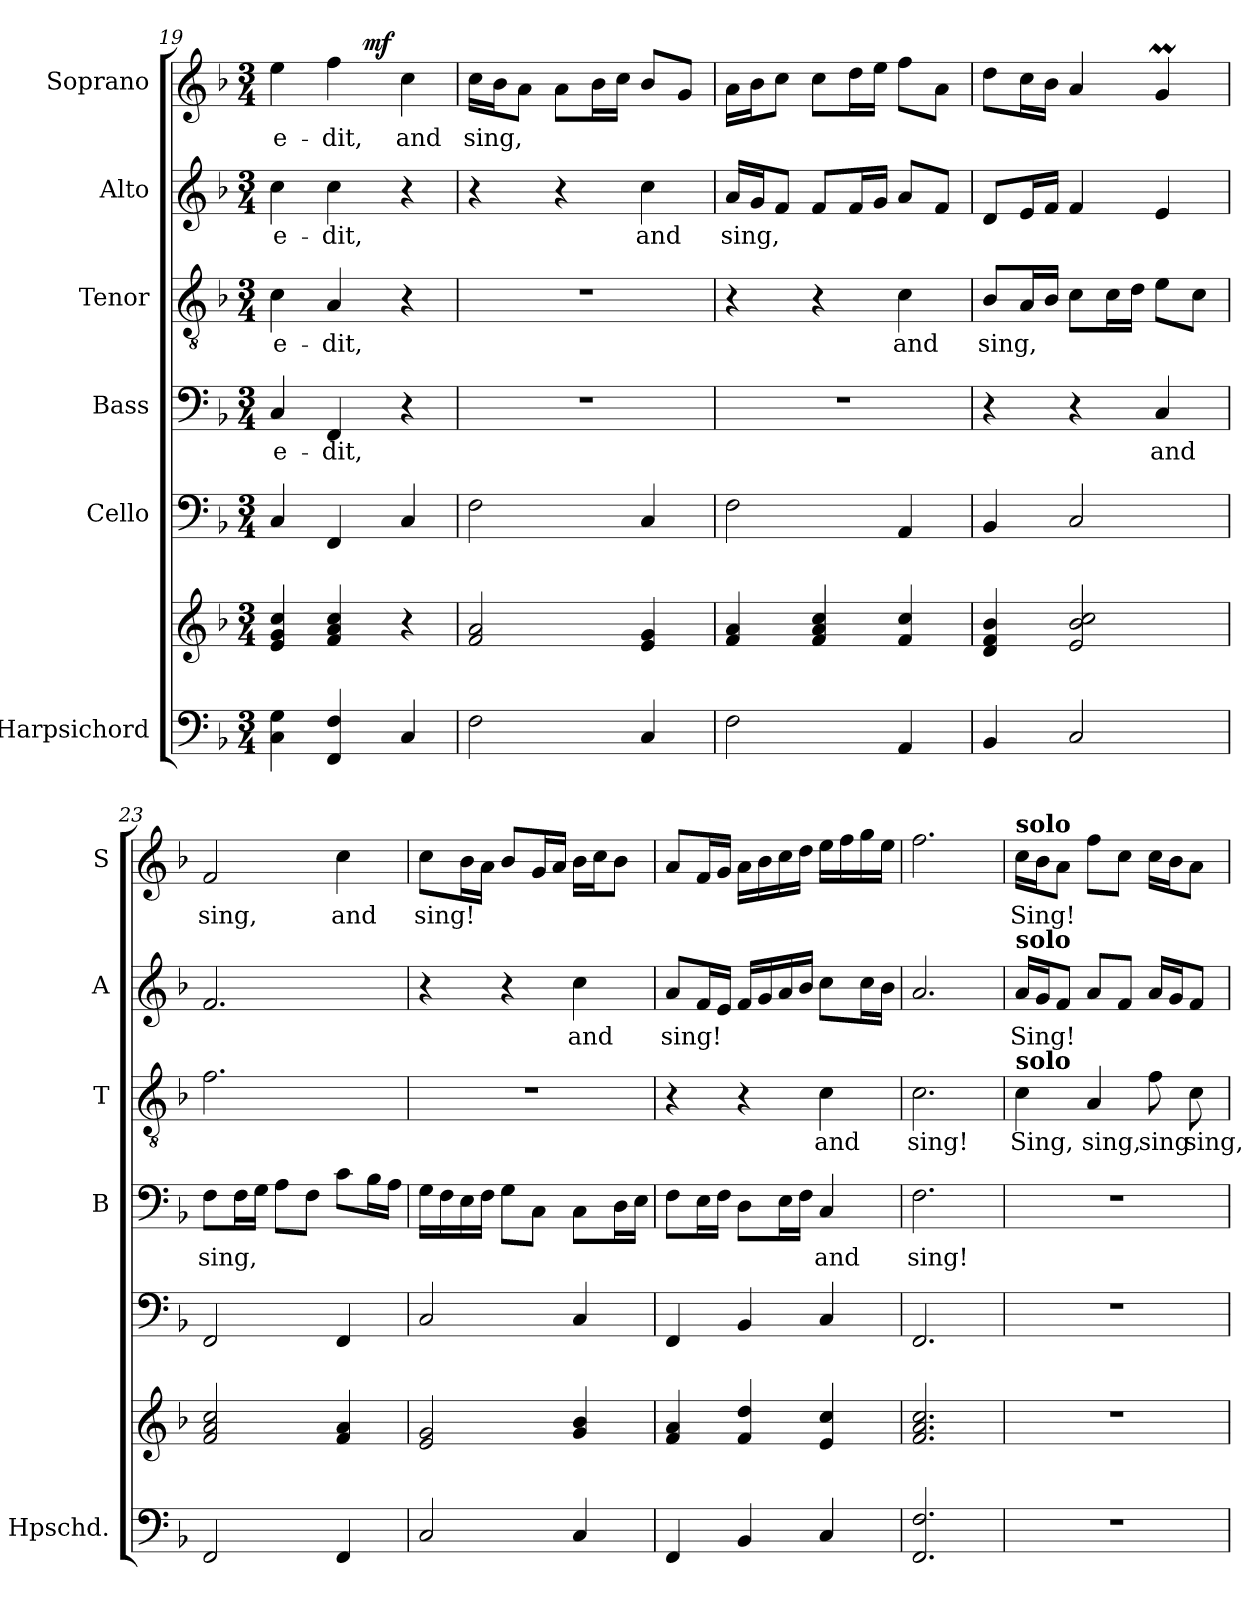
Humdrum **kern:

**kern	**kern	**kern	**kern	**text	**kern	**text	**kern	**text	**kern	**text	**dynam
*part6	*part6	*part5	*part4	*part4	*part3	*part3	*part2	*part2	*part1	*part1	*part1
*staff7	*staff6	*staff5	*staff4	*staff4	*staff3	*staff3	*staff2	*staff2	*staff1	*staff1	*staff1
*I"Harpsichord	*	*I"Cello	*I"Bass	*	*I"Tenor	*	*I"Alto	*	*I"Soprano	*	*
*I'Hpschd.	*	*	*I'B	*	*I'T	*	*I'A	*	*I'S	*	*
*clefF4	*clefG2	*clefF4	*clefF4	*	*clefGv2	*	*clefG2	*	*clefG2	*	*
*k[b-]	*k[b-]	*k[b-]	*k[b-]	*	*k[b-]	*	*k[b-]	*	*k[b-]	*	*
*F:	*F:	*F:	*F:	*	*F:	*	*F:	*	*F:	*	*
*M3/4	*M3/4	*M3/4	*M3/4	*	*M3/4	*	*M3/4	*	*M3/4	*	*
=19	=19	=19	=19	=19	=19	=19	=19	=19	=19	=19	=19
*	*	*	*	*	*	*	*	*	*^	*	*
4C\ 4G\	4e/ 4g/ 4cc/	4C/	4C/	e-	4c\	e-	4cc\	e-	4ee\	4.ryy	e-	.
4FF/ 4F/	4f/ 4a/ 4cc/	4FF/	4FF/	-dit,	4A/	-dit,	4cc\	-dit,	4ff\	.	-dit,	.
!	!	!	!	!	!	!	!	!	!	!	!	!LO:DY:b
.	.	.	.	.	.	.	.	.	.	4.ryy	.	mf
4C/	4r	4C/	4r	.	4r	.	4r	.	4cc\	.	and	.
*	*	*	*	*	*	*	*	*	*v	*v	*	*
=20	=20	=20	=20	=20	=20	=20	=20	=20	=20	=20	=20
2F\	2f/ 2a/	2F\	2.r	.	2.r	.	4r	.	16cc\LL	sing,	.
.	.	.	.	.	.	.	.	.	16b-\J	.	.
.	.	.	.	.	.	.	.	.	8a\J	.	.
.	.	.	.	.	.	.	4r	.	8a\L	.	.
.	.	.	.	.	.	.	.	.	16b-\L	.	.
.	.	.	.	.	.	.	.	.	16cc\JJ	.	.
4C/	4e/ 4g/	4C/	.	.	.	.	4cc\	and	8b-/L	.	.
.	.	.	.	.	.	.	.	.	8g/J	.	.
!!LO:PB:g=z
=21	=21	=21	=21	=21	=21	=21	=21	=21	=21	=21	=21
2F\	4f/ 4a/	2F\	2.r	.	4r	.	16a/LL	sing,	16a\LL	.	.
.	.	.	.	.	.	.	16g/J	.	16b-\J	.	.
.	.	.	.	.	.	.	8f/J	.	8cc\J	.	.
.	4f/ 4a/ 4cc/	.	.	.	4r	.	8f/L	.	8cc\L	.	.
.	.	.	.	.	.	.	16f/L	.	16dd\L	.	.
.	.	.	.	.	.	.	16g/JJ	.	16ee\JJ	.	.
4AA/	4f/ 4cc/	4AA/	.	.	4c\	and	8a/L	.	8ff\L	.	.
.	.	.	.	.	.	.	8f/J	.	8a\J	.	.
=22	=22	=22	=22	=22	=22	=22	=22	=22	=22	=22	=22
4BB-/	4d/ 4f/ 4b-/	4BB-/	4r	.	8B-/L	sing,	8d/L	.	8dd\L	.	.
.	.	.	.	.	16A/L	.	16e/L	.	16cc\L	.	.
.	.	.	.	.	16B-/JJ	.	16f/JJ	.	16b-\JJ	.	.
2C/	2e/ 2b-/ 2cc/	2C/	4r	.	8c\L	.	4f/	.	4a/	.	.
.	.	.	.	.	16c\L	.	.	.	.	.	.
.	.	.	.	.	16d\JJ	.	.	.	.	.	.
.	.	.	4C/	and	8e\L	.	4e/	.	4gM/	.	.
.	.	.	.	.	8c\J	.	.	.	.	.	.
=23	=23	=23	=23	=23	=23	=23	=23	=23	=23	=23	=23
2FF/	2f/ 2a/ 2cc/	2FF/	8F\L	sing,	2.f\	.	2.f/	.	2f/	sing,	.
.	.	.	16F\L	.	.	.	.	.	.	.	.
.	.	.	16G\JJ	.	.	.	.	.	.	.	.
.	.	.	8A\L	.	.	.	.	.	.	.	.
.	.	.	8F\J	.	.	.	.	.	.	.	.
4FF/	4f/ 4a/	4FF/	8c\L	.	.	.	.	.	4cc\	and	.
.	.	.	16B-\L	.	.	.	.	.	.	.	.
.	.	.	16A\JJ	.	.	.	.	.	.	.	.
=24	=24	=24	=24	=24	=24	=24	=24	=24	=24	=24	=24
2C/	2e/ 2g/	2C/	16G\LL	.	2.r	.	4r	.	8cc\L	sing!	.
.	.	.	16F\	.	.	.	.	.	.	.	.
.	.	.	16E\	.	.	.	.	.	16b-\L	.	.
.	.	.	16F\JJ	.	.	.	.	.	16a\JJ	.	.
.	.	.	8G\L	.	.	.	4r	.	8b-/L	.	.
.	.	.	8C\J	.	.	.	.	.	16g/L	.	.
.	.	.	.	.	.	.	.	.	16a/JJ	.	.
4C/	4g/ 4b-/	4C/	8C\L	.	.	.	4cc\	and	16b-\LL	.	.
.	.	.	.	.	.	.	.	.	16cc\J	.	.
.	.	.	16D\L	.	.	.	.	.	8b-\J	.	.
.	.	.	16E\JJ	.	.	.	.	.	.	.	.
=25	=25	=25	=25	=25	=25	=25	=25	=25	=25	=25	=25
4FF/	4f/ 4a/	4FF/	8F\L	.	4r	.	8a/L	sing!	8a/L	.	.
.	.	.	16E\L	.	.	.	16f/L	.	16f/L	.	.
.	.	.	16F\JJ	.	.	.	16e/JJ	.	16g/JJ	.	.
4BB-/	4f/ 4dd/	4BB-/	8D\L	.	4r	.	16f/LL	.	16a\LL	.	.
.	.	.	.	.	.	.	16g/	.	16b-\	.	.
.	.	.	16E\L	.	.	.	16a/	.	16cc\	.	.
.	.	.	16F\JJ	.	.	.	16b-/JJ	.	16dd\JJ	.	.
4C/	4e/ 4cc/	4C/	4C/	and	4c\	and	8cc\L	.	16ee\LL	.	.
.	.	.	.	.	.	.	.	.	16ff\	.	.
.	.	.	.	.	.	.	16cc\L	.	16gg\	.	.
.	.	.	.	.	.	.	16b-\JJ	.	16ee\JJ	.	.
!!LO:LB:g=z
=26	=26	=26	=26	=26	=26	=26	=26	=26	=26	=26	=26
2.FF/ 2.F/	2.f/ 2.a/ 2.cc/	2.FF/	2.F\	sing!	2.c\	sing!	2.a/	.	2.ff\	.	.
=27	=27	=27	=27	=27	=27	=27	=27	=27	=27	=27	=27
!	!	!	!	!	!	!	!	!	!LO:TX:a:B:t=solo	!	!
!	!	!	!	!	!	!	!LO:TX:a:B:t=solo	!	!	!	!
!	!	!	!	!	!LO:TX:a:B:t=solo	!	!	!	!	!	!
2.r	2.r	2.r	2.r	.	4c\	Sing,	16a/LL	Sing!	16cc\LL	Sing!	.
.	.	.	.	.	.	.	16g/J	.	16b-\J	.	.
.	.	.	.	.	.	.	8f/J	.	8a\J	.	.
.	.	.	.	.	4A/	sing,	8a/L	.	8ff\L	.	.
.	.	.	.	.	.	.	8f/J	.	8cc\J	.	.
.	.	.	.	.	8f\	sing	16a/LL	.	16cc\LL	.	.
.	.	.	.	.	.	.	16g/J	.	16b-\J	.	.
.	.	.	.	.	8c\	sing,	8f/J	.	8a\J	.	.
=	=	=	=	=	=	=	=	=	=	=	=
*-	*-	*-	*-	*-	*-	*-	*-	*-	*-	*-	*-
